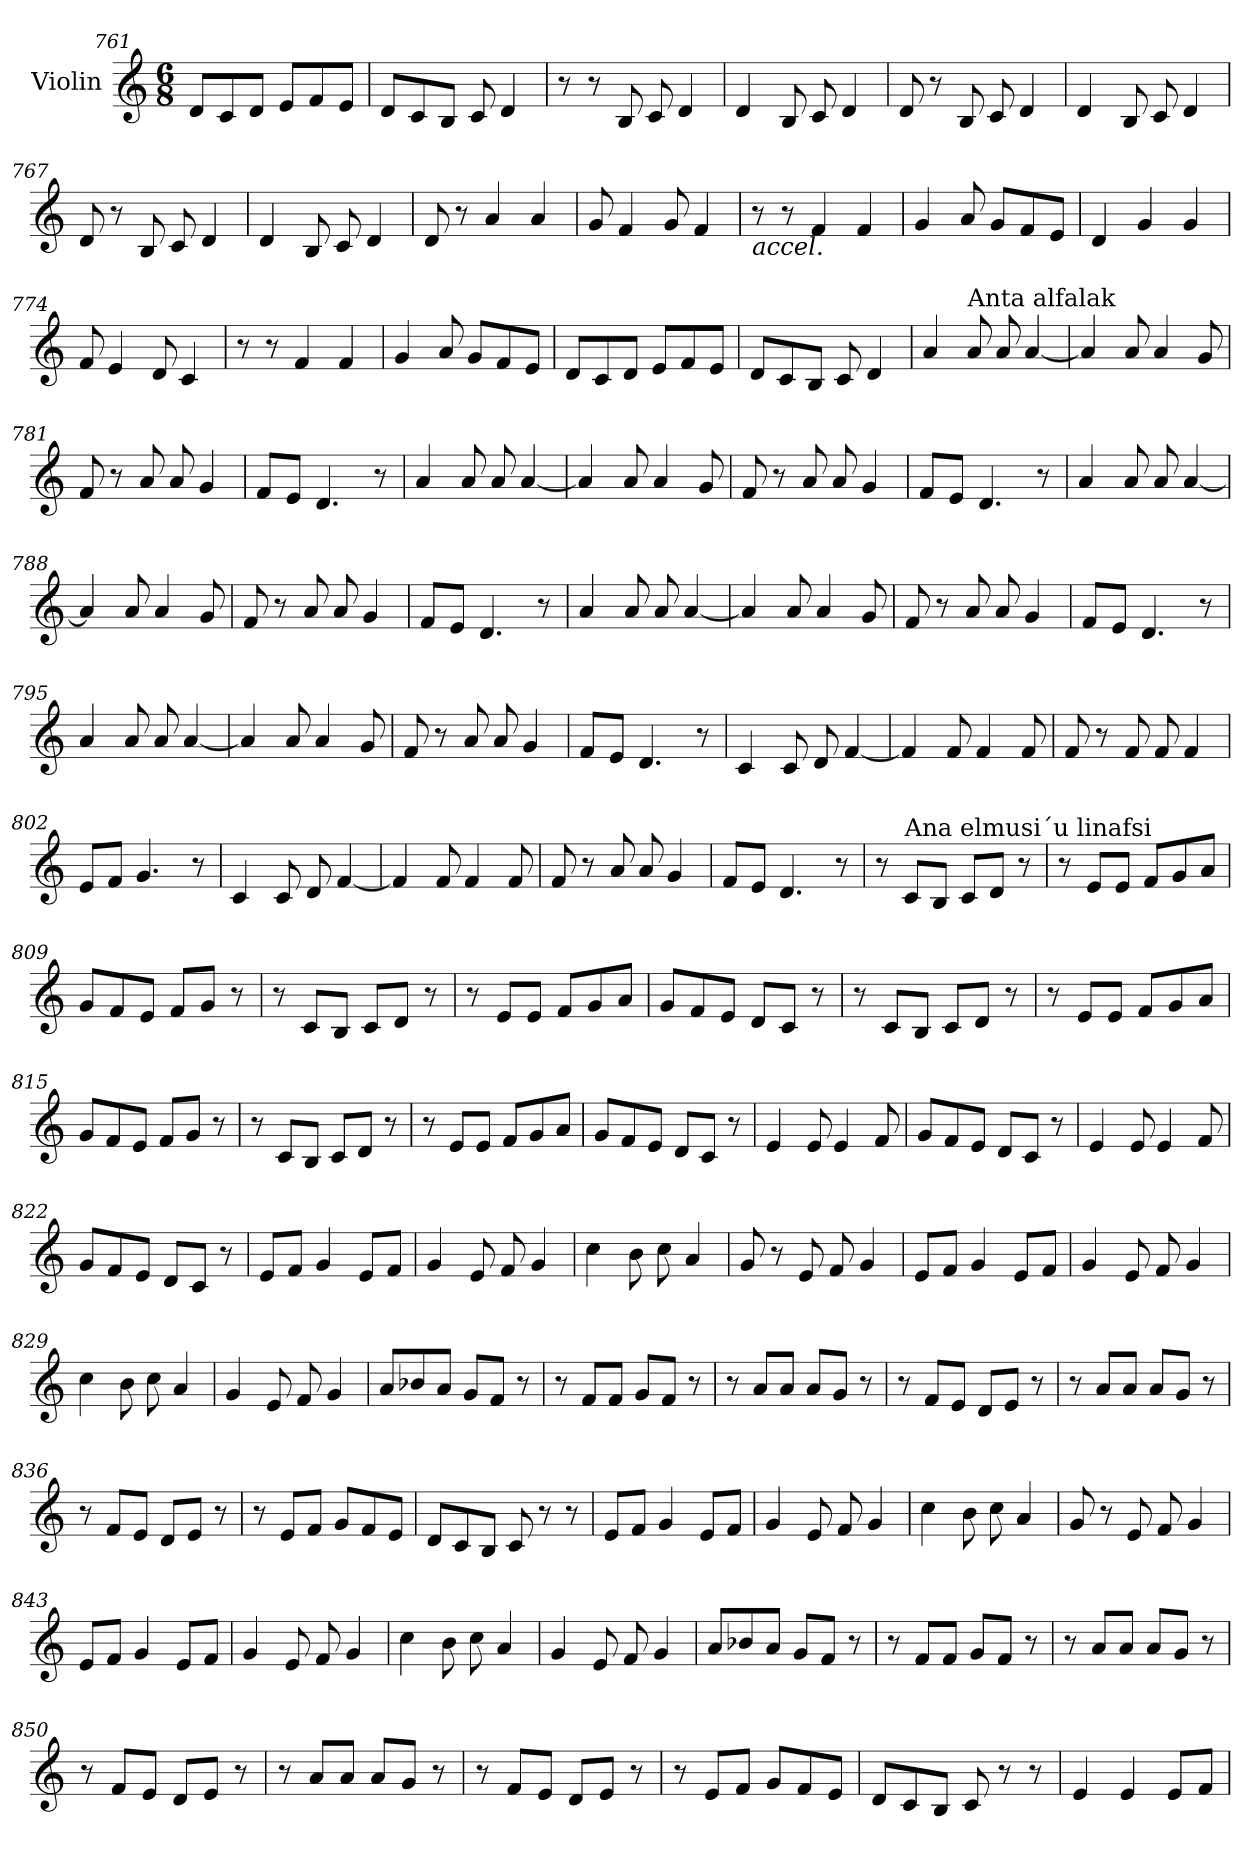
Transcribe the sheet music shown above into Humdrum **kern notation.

**kern
*part1
*staff1
*I"Violin
*clefG2
*k[]
*M6/8
=761
8d/L
8c/
8d/J
8e/L
8f/
8e/J
=762
8d/L
8c/
8B/J
8c/
4d/
=763
8r
8r
8B/
8c/
4d/
!!LO:LB:g=z
=764
4d/
8B/
8c/
4d/
=765
8d/
8r
8B/
8c/
4d/
=766
4d/
8B/
8c/
4d/
=767
8d/
8r
8B/
8c/
4d/
=768
4d/
8B/
8c/
4d/
=769
8d/
8r
4a/
4a/
!!LO:LB:g=z
=770
8g/
4f/
8g/
4f/
=771
!LO:TX:b:i:t=accel.
8r
8r
4f/
4f/
=772
4g/
8a/
8g/L
8f/
8e/J
=773
4d/
4g/
4g/
=774
8f/
4e/
8d/
4c/
=775
8r
8r
4f/
4f/
!!LO:LB:g=z
=776
4g/
8a/
8g/L
8f/
8e/J
=777
8d/L
8c/
8d/J
8e/L
8f/
8e/J
=778
8d/L
8c/
8B/J
8c/
4d/
=779
*MM130
4a/
!LO:TX:a:t=Anta alfalak
8a/
8a/
[4a/
=780
4a/]
8a/
4a/
8g/
=781
8f/
8r
8a/
8a/
4g/
!!LO:LB:g=z
=782
8f/L
8e/J
4.d/
8r
=783
4a/
8a/
8a/
[4a/
=784
4a/]
8a/
4a/
8g/
=785
8f/
8r
8a/
8a/
4g/
=786
8f/L
8e/J
4.d/
8r
=787
4a/
8a/
8a/
[4a/
!!LO:PB:g=z
=788
4a/]
8a/
4a/
8g/
=789
8f/
8r
8a/
8a/
4g/
=790
8f/L
8e/J
4.d/
8r
=791
4a/
8a/
8a/
[4a/
=792
4a/]
8a/
4a/
8g/
=793
8f/
8r
8a/
8a/
4g/
!!LO:LB:g=z
=794
8f/L
8e/J
4.d/
8r
=795
4a/
8a/
8a/
[4a/
=796
4a/]
8a/
4a/
8g/
=797
8f/
8r
8a/
8a/
4g/
=798
8f/L
8e/J
4.d/
8r
=799
4c/
8c/
8d/
[4f/
!!LO:LB:g=z
=800
4f/]
8f/
4f/
8f/
=801
8f/
8r
8f/
8f/
4f/
=802
8e/L
8f/J
4.g/
8r
=803
4c/
8c/
8d/
[4f/
=804
4f/]
8f/
4f/
8f/
=805
8f/
8r
8a/
8a/
4g/
!!LO:LB:g=z
=806
8f/L
8e/J
4.d/
8r
=807
*MM130
8r
!LO:TX:a:t=Ana elmusi´u linafsi
8c/L
8B/J
8c/L
8d/J
8r
=808
8r
8e/L
8e/J
8f/L
8g/
8a/J
=809
8g/L
8f/
8e/J
8f/L
8g/J
8r
=810
8r
8c/L
8B/J
8c/L
8d/J
8r
!!LO:LB:g=z
=811
8r
8e/L
8e/J
8f/L
8g/
8a/J
=812
8g/L
8f/
8e/J
8d/L
8c/J
8r
=813
8r
8c/L
8B/J
8c/L
8d/J
8r
=814
8r
8e/L
8e/J
8f/L
8g/
8a/J
=815
8g/L
8f/
8e/J
8f/L
8g/J
8r
!!LO:LB:g=z
=816
8r
8c/L
8B/J
8c/L
8d/J
8r
=817
8r
8e/L
8e/J
8f/L
8g/
8a/J
=818
8g/L
8f/
8e/J
8d/L
8c/J
8r
=819
4e/
8e/
4e/
8f/
=820
8g/L
8f/
8e/J
8d/L
8c/J
8r
!!LO:LB:g=z
=821
4e/
8e/
4e/
8f/
=822
8g/L
8f/
8e/J
8d/L
8c/J
8r
=823
8e/L
8f/J
4g/
8e/L
8f/J
=824
4g/
8e/
8f/
4g/
=825
4cc\
8b\
8cc\
4a/
=826
8g/
8r
8e/
8f/
4g/
!!LO:LB:g=z
=827
8e/L
8f/J
4g/
8e/L
8f/J
=828
4g/
8e/
8f/
4g/
=829
4cc\
8b\
8cc\
4a/
=830
4g/
8e/
8f/
4g/
=831
8a/L
8b-X/
8a/J
8g/L
8f/J
8r
=832
8r
8f/L
8f/J
8g/L
8f/J
8r
!!LO:PB:g=z
=833
8r
8a/L
8a/J
8a/L
8g/J
8r
=834
8r
8f/L
8e/J
8d/L
8e/J
8r
=835
8r
8a/L
8a/J
8a/L
8g/J
8r
=836
8r
8f/L
8e/J
8d/L
8e/J
8r
=837
8r
8e/L
8f/J
8g/L
8f/
8e/J
!!LO:LB:g=z
=838
8d/L
8c/
8B/J
8c/
8r
8r
=839
8e/L
8f/J
4g/
8e/L
8f/J
=840
4g/
8e/
8f/
4g/
=841
4cc\
8b\
8cc\
4a/
=842
8g/
8r
8e/
8f/
4g/
=843
8e/L
8f/J
4g/
8e/L
8f/J
!!LO:LB:g=z
=844
4g/
8e/
8f/
4g/
=845
4cc\
8b\
8cc\
4a/
=846
4g/
8e/
8f/
4g/
=847
8a/L
8b-X/
8a/J
8g/L
8f/J
8r
=848
8r
8f/L
8f/J
8g/L
8f/J
8r
=849
8r
8a/L
8a/J
8a/L
8g/J
8r
!!LO:LB:g=z
=850
8r
8f/L
8e/J
8d/L
8e/J
8r
=851
8r
8a/L
8a/J
8a/L
8g/J
8r
=852
8r
8f/L
8e/J
8d/L
8e/J
8r
=853
8r
8e/L
8f/J
8g/L
8f/
8e/J
=854
8d/L
8c/
8B/J
8c/
8r
8r
!!LO:LB:g=z
=855
4e/
4e/
8e/L
8f/J
=
*-
